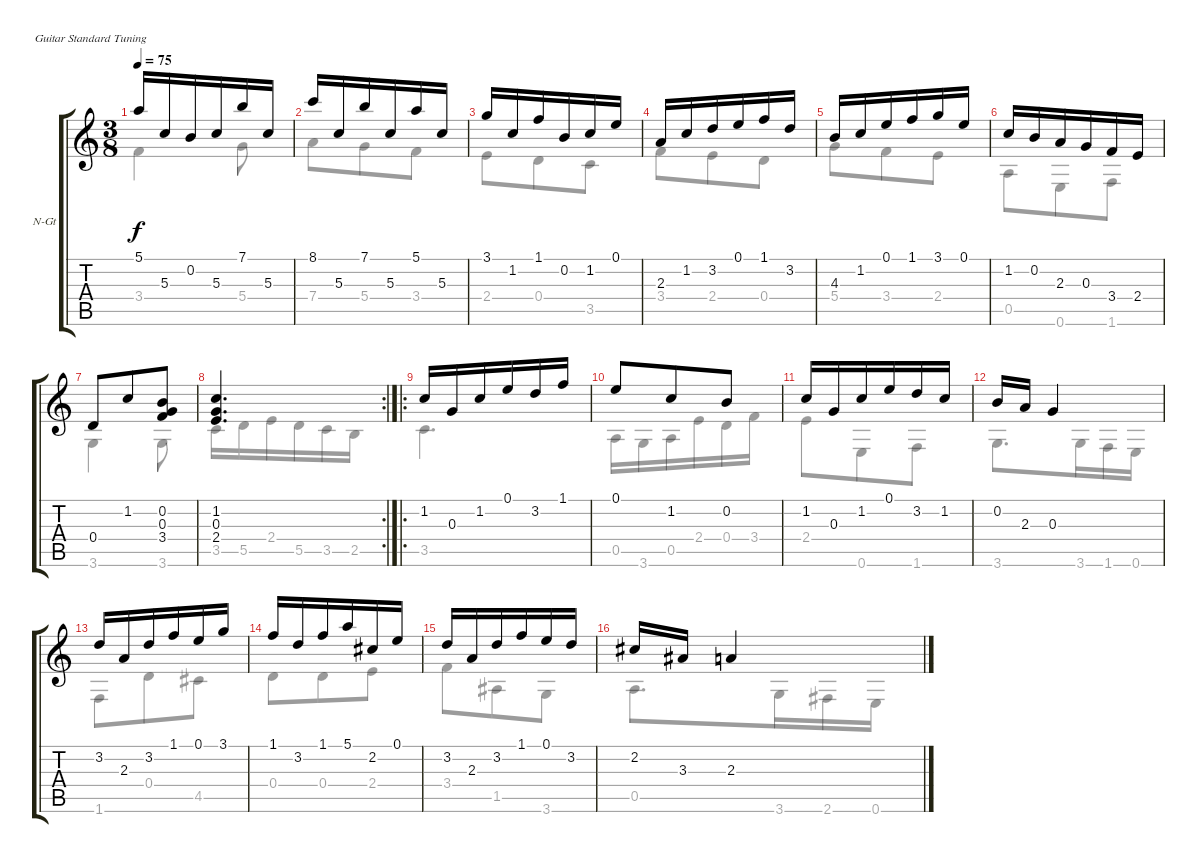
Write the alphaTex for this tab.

\bracketExtendMode groupsimilarinstruments
\firstSystemTrackNameOrientation horizontal
\otherSystemsTrackNameOrientation horizontal
\track ("Allegro" "N-Gt") {instrument acousticguitarnylon}
\staff {score tabs}
\tuning (E4 B3 G3 D3 A2 E2)
\voice
\ts (3 8)
\tempo 75
\clef g2
\ks c
5.1.16{dy f} 5.3.16 0.2.16 5.3.16 7.1.16 5.3.16 |
8.1.16 5.3.16 7.1.16 5.3.16 5.1.16 5.3.16 |
3.1.16 1.2.16 1.1.16 0.2.16 1.2.16 0.1.16 |
2.3.16 1.2.16 3.2.16 0.1.16 1.1.16 3.2.16 |
4.3.16 1.2.16 0.1.16 1.1.16 3.1.16 0.1.16 |
1.2.16 0.2.16 2.3.16 0.3.16 3.4.16 2.4.16 |
0.4.8 1.2.8 (0.2 0.3 3.4).8 |
\rc 2
(1.2 0.3 2.4).4{d} |
\ro
1.2.16 0.3.16 1.2.16 0.1.16 3.2.16 1.1.16 |
0.1.8 1.2.8 0.2.8 |
1.2.16 0.3.16 1.2.16 0.1.16 3.2.16 1.2.16 |
0.2.16 2.3.16 0.3.4 |
3.2.16 2.3.16 3.2.16 1.1.16 0.1.16 3.1.16 |
1.1.16 3.2.16 1.1.16 5.1.16 2.2.16 0.1.16 |
3.2.16 2.3.16 3.2.16 1.1.16 0.1.16 3.2.16 |
2.2.16 3.3.16 2.3.4
\voice
\clef g2
\ottava regular
\simile none
\ks c
3.4.4{dy f} 5.4.8 |
7.4.8 5.4.8 3.4.8 |
2.4.8 0.4.8 3.5.8 |
3.4.8 2.4.8 0.4.8 |
5.4.8 3.4.8 2.4.8 |
0.5.8 0.6.8 1.6.8 |
3.6.4 3.6.8 |
3.5.16 5.5.16 2.4.16 5.5.16 3.5.16 2.5.16 |
3.5.4{d} |
0.5.16 3.6.16 0.5.16 2.4.16 0.4.16 3.4.16 |
2.4.8 0.6.8 1.6.8 |
3.6.8{d} 3.6.16 1.6.16 0.6.16 |
1.6.8 0.4.8 4.5.8 |
0.4.8 0.4.8 2.4.8 |
3.4.8 1.5.8 3.6.8 |
0.5.8{d} 3.6.16 2.6.16 0.6.16
